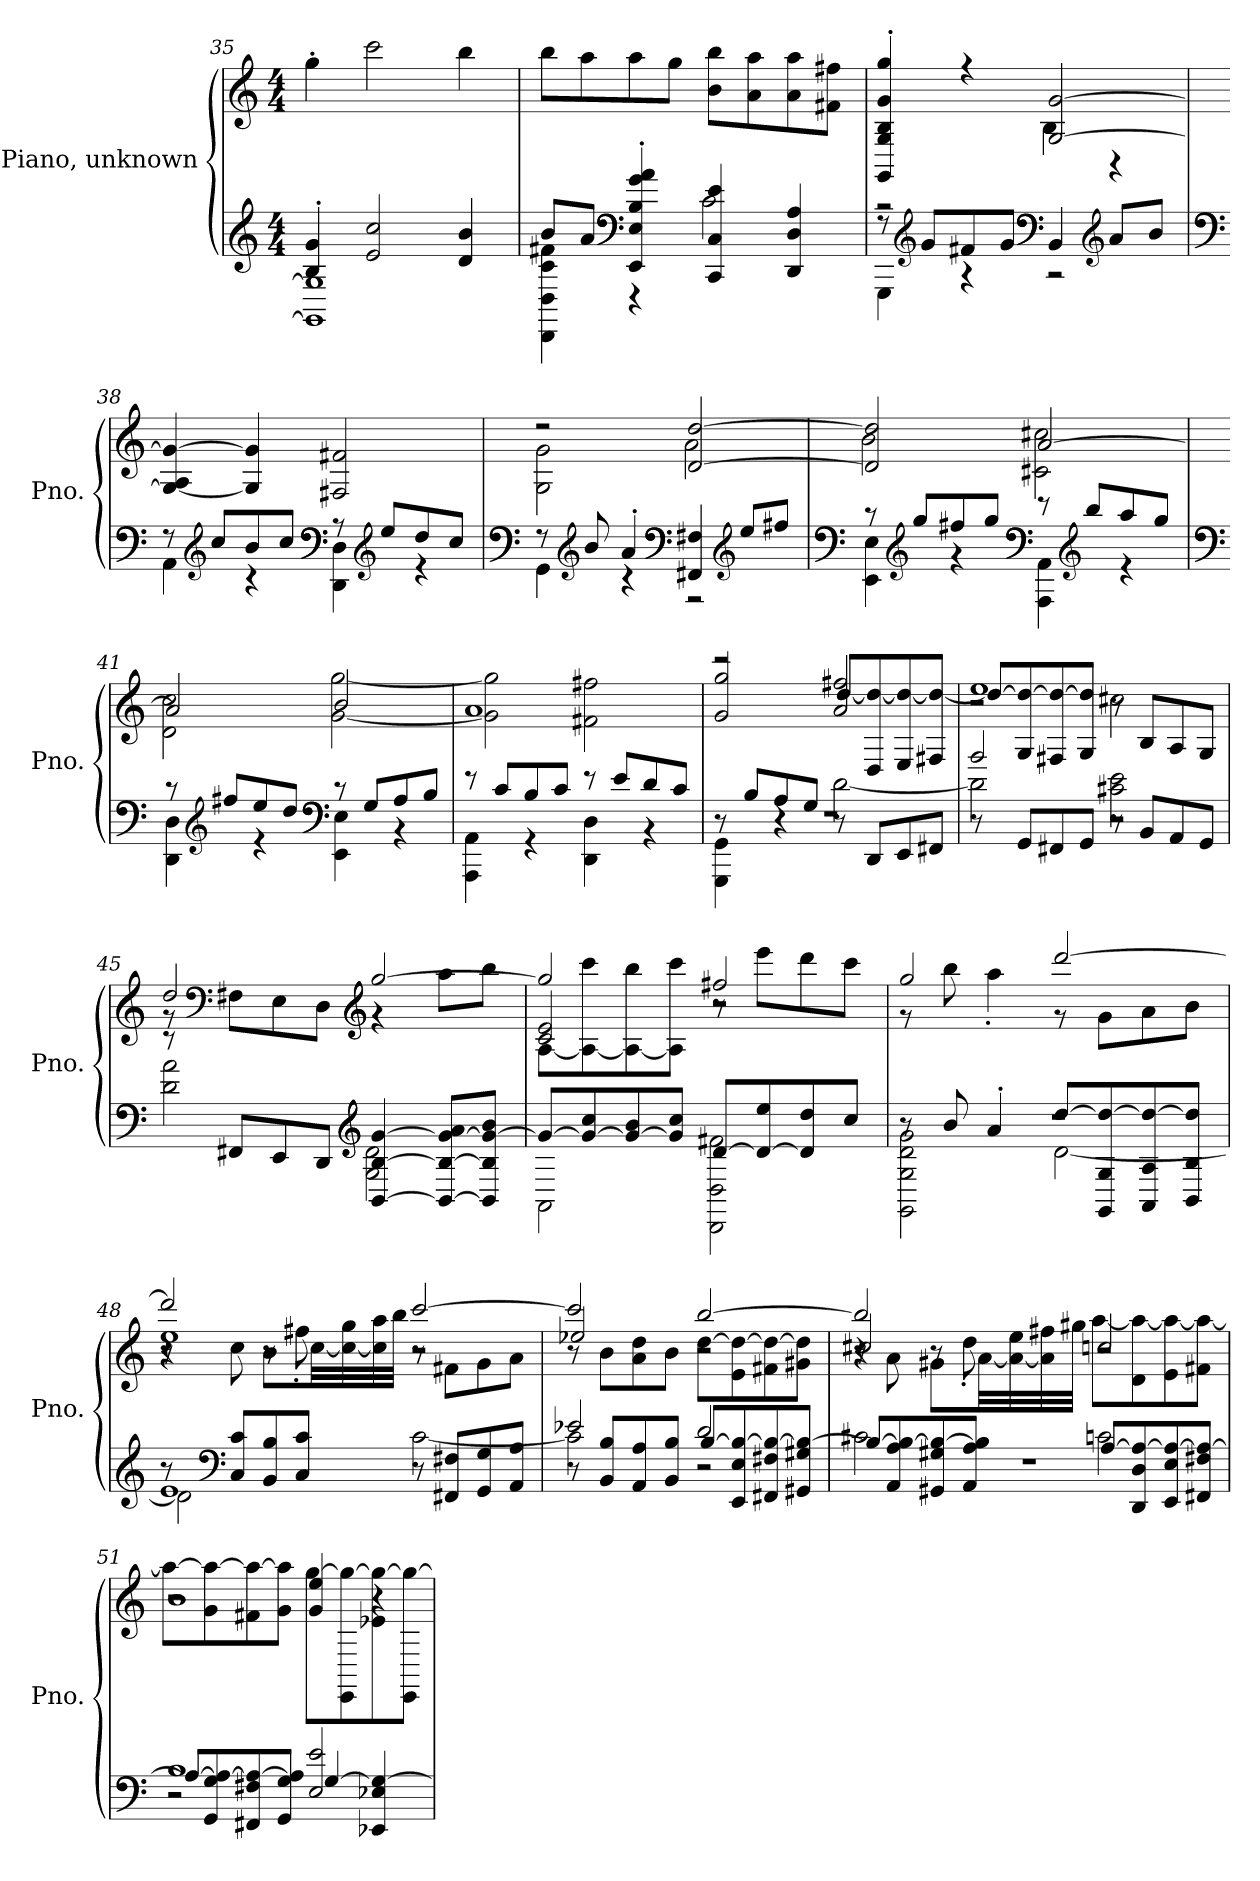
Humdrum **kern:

**kern	**kern
*part1	*part1
*staff2	*staff1
*I"Piano, unknown	*
*I'Pno.	*
*clefG2	*clefG2
*k[]	*k[]
*M4/4	*M4/4
=35	=35
*^	*
4B/' 4g/'	1GG] 1G]	4gg'\
2e/ 2cc/	.	2ccc\
4d/ 4b/	.	4bb\
!!LO:LB:g=z
=36	=36	=36
8b/L	4DD\ 4D\ 4c\ 4f#X\	8bb\L
8a/J	.	8aa\
*clefF4	*	*
4EE/' 4E/' 4B/' 4g/' 4a/'	4r	8aa\
.	.	8gg\J
4CC/ 4C/ 4e/	2c\	8b\ 8bb\L
.	.	8a\ 8aa\
4DD/ 4D/ 4A/	.	8a\ 8aa\
.	.	8f#X\ 8ff#X\J
=37	=37	=37
*	*	*^
8r	4GGG\	4GG/' 4G/' 4B/' 4g/' 4gg/'	2r
*clefG2	*	*	*
8g/L	.	.	.
8f#X/	4r	4r	.
8g/J	.	.	.
*clefF4	*	*	*
4BB/	2r	[2G/ [2g/	4B\
*clefG2	*	*	*
8a/L	.	.	4r
8b/J	.	.	.
*	*	*v	*v
=38	=38	=38
*clefF4	*	*
8r	4AA\	4G/_ 4A/ 4g/_
*clefG2	*	*
8cc/L	.	.
8b/	4r	4G/] 4g/]
8cc/J	.	.
*clefF4	*	*
8r	4DD\ 4D\	2F#X/ 2f#X/
*clefG2	*	*
8ee/L	.	.
8dd/	4r	.
8cc/J	.	.
!!LO:LB:g=z
=39	=39	=39
*clefF4	*	*
*	*	*^
8r	4GG\	2r	2G\ 2g\
*clefG2	*	*	*
8b/	.	.	.
4a'/	4r	.	.
*clefF4	*	*	*
4FF#X/ 4F#X/	2r	[2d/ [2dd/	2a\
*clefG2	*	*	*
8ee/L	.	.	.
8ff#X/J	.	.	.
=40	=40	=40	=40
*clefF4	*	*	*
8r	4EE\ 4E\	2d/] 2dd/]	2b\
*clefG2	*	*	*
8gg/L	.	.	.
8ff#X/	4r	.	.
8gg/J	.	.	.
*clefF4	*	*	*
8r	4AAA\ 4AA\	[2a/	2c#X\ 2cc#X\
*clefG2	*	*	*
8bb/L	.	.	.
8aa/	4r	.	.
8gg/J	.	.	.
=41	=41	=41	=41
*clefF4	*	*	*
8r	4DD\ 4D\	2a/]	2d\ 2cc\
*clefG2	*	*	*
8ff#X/L	.	.	.
8ee/	4r	.	.
8dd/J	.	.	.
*clefF4	*	*	*
8r	4EE\ 4E\	2b/	[2g\ [2gg\
8G/L	.	.	.
8A/	4r	.	.
8B/J	.	.	.
!!LO:PB:g=z	!!
=42	=42	=42	=42
8r	4AAA\ 4AA\	1a	2g\] 2gg\]
8c/L	.	.	.
8B/	4r	.	.
8c/J	.	.	.
8r	4DD\ 4D\	.	2f#X\ 2ff#X\
8e/L	.	.	.
8d/	4r	.	.
8c/J	.	.	.
=43	=43	=43	=43
*	*^	*	*
1r	4GGG\ 4GG\	8r	2r	2g/ 2gg/
.	.	8B/L	.	.
.	4r	8A/	.	.
.	.	8G/J	.	.
.	[2d\	8r	2a/ 2ff#X/	[8dd/L
.	.	8DD/L	.	8D/ 8dd/_
.	.	8EE/	.	8E/ 8dd/_
.	.	8FF#X/J	.	8F#X/ 8dd/_J
=44	=44	=44	=44	=44
*	*	*	*	*^
2b/	2d\]	8r	1ee	2r	8dd/L_
.	.	8GG/L	.	.	8G/ 8dd/_
.	.	8FF#X/	.	.	8F#X/ 8dd/_
.	.	8GG/J	.	.	8G/ 8dd/]J
2r	2c#X\ 2e\	8r	.	2cc#X\	8r
.	.	8BB/L	.	.	8B/L
.	.	8AA/	.	.	8A/
.	.	8GG/J	.	.	8G/J
*	*v	*v	*	*	*
*	*	*	*v	*v
!!LO:LB:g=z
=45	=45	=45	=45
8r	2d\ 2a\	2dd/	8r
*	*	*clefF4	*
8FF#X/L	.	.	8F#X\L
8EE/	.	.	8E\
8DD/J	.	.	8D\J
*clefG2	*	*clefG2	*
[4BB/ [4B/ [4g/	2G\ 2d\	[2gg/	4r
8BB/_ 8B/_ 8g/_ 8a/L	.	.	8aa\L
8BB/] 8B/] 8g/_ 8b/J	.	.	8bb\J
=46	=46	=46	=46
*	*	*	*^
8g/L_	2AA\	2gg/]	[8A\L	2c/ 2e/
8g/_ 8cc/	.	.	8A\_ 8ccc\	.
8g/_ 8b/	.	.	8A\_ 8bb\	.
8g/] 8cc/J	.	.	8A\] 8ccc\J	.
[8d/L	2DD\ 2D\ 2f#X\	2ff#X/	8r	2r
8d/_ 8ee/	.	.	8eee\L	.
8d/] 8dd/	.	.	8ddd\	.
8cc/J	.	.	8ccc\J	.
*	*	*	*v	*v
=47	=47	=47	=47
*	*^	*	*
1r	2GG\ 2G\ 2d\ 2g\	8r	2gg/	8r
.	.	8b/	.	8bb\
.	.	4a'/	.	4aa'\
.	[2d\	[8dd/L	[2ddd/	8r
.	.	8GG/ 8G/ 8dd/_	.	8g\L
.	.	8AA/ 8A/ 8dd/_	.	8a\
.	.	8BB/ 8B/ 8dd/]J	.	8b\J
!!LO:LB:g=z
=48	=48	=48	=48	=48
*	*	*	*^	*^
1e	2d\]	8r	2ddd/]	4r	1ee	8r
*clefF4	*	*	*	*	*	*
.	.	8C/ 8c/L	.	.	.	8cc\
.	.	8BB/ 8B/	.	8r	.	8b\L
.	.	8C/ 8c/J	.	8ff#X'\	.	[32cc\LL
.	.	.	.	.	.	32cc\_ 32gg\
.	.	.	.	.	.	32cc\] 32aa\
.	.	.	.	.	.	32bb\JJJ
.	[2c\	8r	[2ccc/	2r	.	8r
.	.	8FF#X/ 8F#X/L	.	.	.	8f#X\L
.	.	8GG/ 8G/	.	.	.	8g\
.	.	8AA/ 8A/J	.	.	.	8a\J
*	*	*	*	*	*v	*v
=49	=49	=49	=49	=49	=49
2e-X/	2c\]	8r	2ccc/]	2ee-X/	8r
.	.	8BB/ 8B/L	.	.	8b\L
.	.	8AA/ 8A/	.	.	8a\ 8dd\
.	.	8BB/ 8B/J	.	.	8b\J
2d/	2r	[8B/L	[2bb/	2r	[8dd\L
.	.	8EE/ 8E/ 8B/_	.	.	8e\ 8dd\_
.	.	8FF#X/ 8F#X/ 8B/_	.	.	8f#X\ 8dd\_
.	.	8GG#X/ 8G#X/ 8B/_J	.	.	8g#X\ 8dd\]J
!!LO:LB:g=z
=50	=50	=50	=50	=50	=50
*	*	*	*	*	*^
1r	2c#X\	8B/L_	2bb/]	4r	2cc#X/	8r
.	.	8AA/ 8A/ 8B/_	.	.	.	8a\
.	.	8GG#X/ 8G#X/ 8B/_	.	8r	.	8g#X\L
.	.	8AA/ 8A/ 8B/]J	.	8dd'\	.	[32a\LL
.	.	.	.	.	.	32a\_ 32ee\
.	.	.	.	.	.	32a\] 32ff#X\
.	.	.	.	.	.	32gg#X\JJJ
.	2cn\	[8A/L	2r	2r	2ccn/	[8aa\L
.	.	8DD/ 8D/ 8A/_	.	.	.	8d\ 8aa\_
.	.	8EE/ 8E/ 8A/_	.	.	.	8e\ 8aa\_
.	.	8FF#X/ 8F#X/ 8A/_J	.	.	.	8f#X\ 8aa\_J
*	*	*	*	*	*v	*v
=51	=51	=51	=51	=51	=51
2r	1B	8A/L_	1b	2r	8aa\L_
.	.	8GG/ 8G/ 8A/_	.	.	8g\ 8aa\_
.	.	8FF#X/ 8F#X/ 8A/_	.	.	8f#X\ 8aa\_
.	.	8GG/ 8G/ 8A/]J	.	.	8g\ 8aa\]J
2E/ 2e/	.	[4G/	.	4g/ 4ee/	[8gg\L
.	.	.	.	.	8EE\ 8gg\_
.	.	4EE-X/ 4E-X/ 4G/_	.	4r	8e-X\ 8gg\_
.	.	.	.	.	8EE\ 8gg\_J
*v	*v	*v	*	*	*
*	*v	*v	*v
=	=
*-	*-
